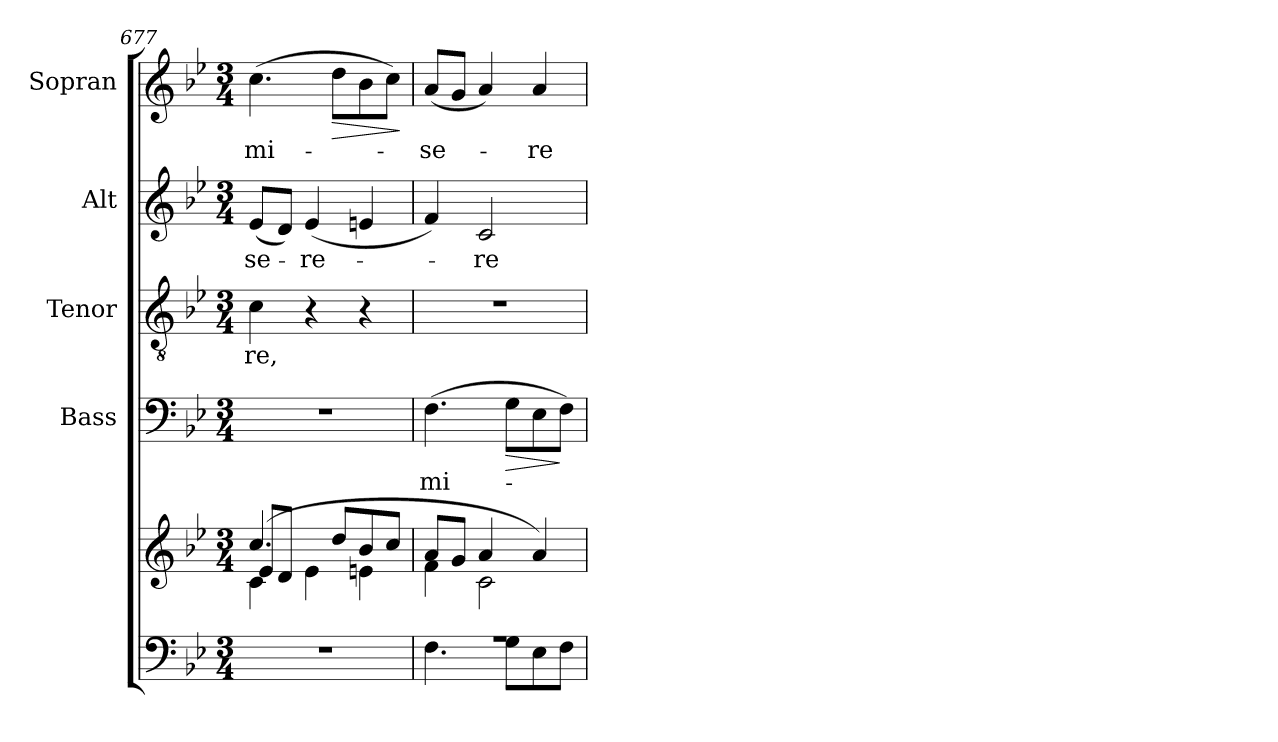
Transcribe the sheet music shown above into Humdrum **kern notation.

**kern	**kern	**kern	**text	**dynam	**kern	**text	**kern	**text	**kern	**text	**dynam
*part5	*part5	*part4	*part4	*part4	*part3	*part3	*part2	*part2	*part1	*part1	*part1
*staff6	*staff5	*staff4	*staff4	*staff4	*staff3	*staff3	*staff2	*staff2	*staff1	*staff1	*staff1
*	*	*I"Bass	*	*	*I"Tenor	*	*I"Alt	*	*I"Sopran	*	*
*	*	*I'B.	*	*	*I'T.	*	*I'A.	*	*I'S.	*	*
*clefF4	*clefG2	*clefF4	*	*	*clefGv2	*	*clefG2	*	*clefG2	*	*
*k[b-e-]	*k[b-e-]	*k[b-e-]	*	*	*k[b-e-]	*	*k[b-e-]	*	*k[b-e-]	*	*
*B-:	*B-:	*B-:	*	*	*B-:	*	*B-:	*	*B-:	*	*
*M3/4	*M3/4	*M3/4	*	*	*M3/4	*	*M3/4	*	*M3/4	*	*
=677	=677	=677	=677	=677	=677	=677	=677	=677	=677	=677	=677
*	*^	*	*	*	*	*	*	*	*	*	*
*	*	*^	*	*	*	*	*	*	*	*	*	*
!	!	!	!	!	!	!	!	!LO:LY:b	!	!LO:LY:b	!	!LO:LY:b	!
2.r	(4.cc/	4c\	8e-/L	2.r	.	.	4c\	-re,	(<8e-/L	-se-	(>4.cc\	mi-	.
.	.	.	8d/J	.	.	.	.	.	8d/J)	.	.	.	.
!	!	!	!	!	!	!	!	!	!	!LO:LY:b	!	!	!
.	.	4e-\	2ryy	.	.	.	4r	.	(<4e-/	-re-	.	.	.
!	!	!	!	!	!	!	!	!	!	!	!	!	!LO:HP:b
.	8dd/L	.	.	.	.	.	.	.	.	.	8dd\L	.	>
.	8b-/	4en\	.	.	.	.	4r	.	4en/	.	8b-\	.	.
.	8cc/J	.	.	.	.	.	.	.	.	.	8cc\J)	.	.
*	*v	*v	*v	*	*	*	*	*	*	*	*	*	*
.	.	.	.	.	.	.	.	.	.	.	]
!!LO:PB:g=z
=678	=678	=678	=678	=678	=678	=678	=678	=678	=678	=678	=678
!LO:N:vis=1	!	!	!LO:LY:b	!	!	!	!	!	!	!LO:LY:b	!
*^	*^	*	*	*	*	*	*	*	*	*	*
2.rA	4.F\	8a/L	4f\	(>4.F\	mi-	.	2.r	.	4f/)	.	(<8a/L	-se-	.
.	.	8g/J	.	.	.	.	.	.	.	.	8g/J	.	.
!	!	!	!	!	!	!	!	!	!	!LO:LY:b	!	!	!
.	.	4a/	2c\	.	.	.	.	.	2c/	-re	4a/)	.	.
!	!	!	!	!	!	!LO:HP:b	!	!	!	!	!	!	!
.	8G\L	.	.	8G\L	.	>	.	.	.	.	.	.	.
!	!	!	!	!	!	!	!	!	!	!	!	!LO:LY:b	!
.	8E-\	4a/)	.	8E-\	.	.	.	.	.	.	4a/	-re-	.
.	8F\J	.	.	8F\J)	.	]	.	.	.	.	.	.	.
*v	*v	*	*	*	*	*	*	*	*	*	*	*	*
*	*v	*v	*	*	*	*	*	*	*	*	*	*
=	=	=	=	=	=	=	=	=	=	=	=
*-	*-	*-	*-	*-	*-	*-	*-	*-	*-	*-	*-
